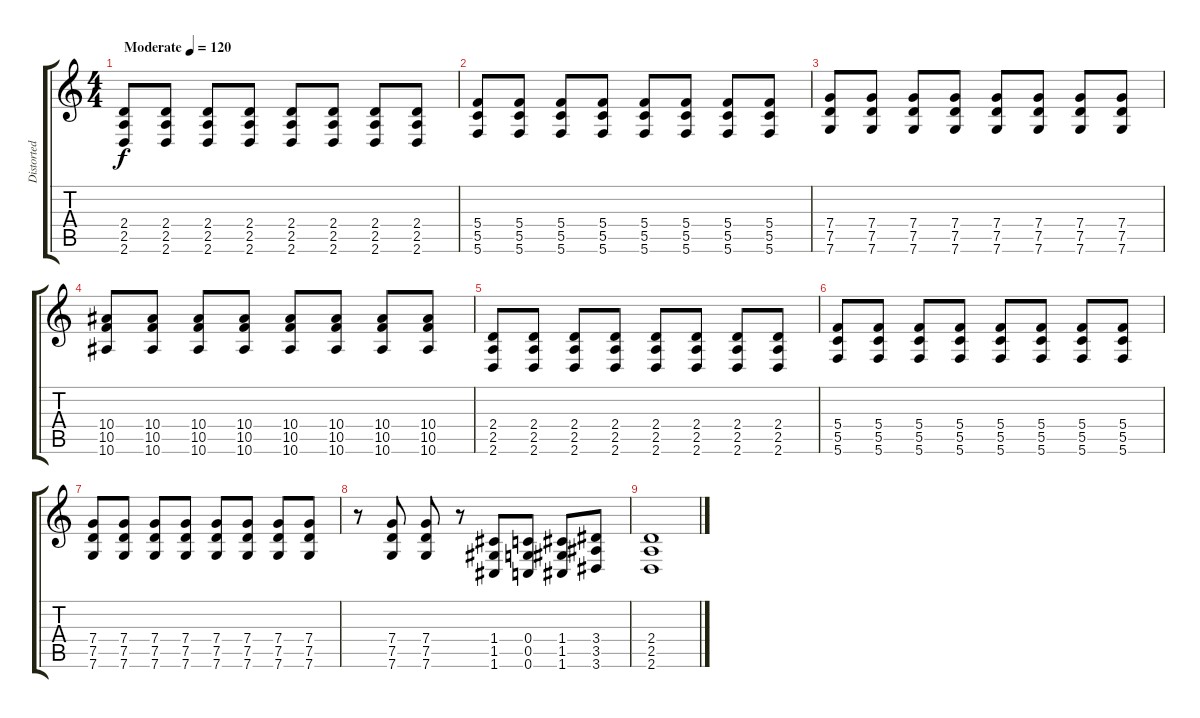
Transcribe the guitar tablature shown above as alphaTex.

\track ("Distorted Guitar" "Distorted ") {instrument distortionguitar}
\staff {score tabs}
\tuning (D4 A3 F3 C3 G2 C2) {hide}
\ts (4 4)
\tempo (120 "Moderate")
\clef g2
\ks c
(2.4 2.5 2.6).8{dy f instrument distortionguitar} (2.4 2.5 2.6).8 (2.4 2.5 2.6).8 (2.4 2.5 2.6).8 (2.4 2.5 2.6).8 (2.4 2.5 2.6).8 (2.4 2.5 2.6).8 (2.4 2.5 2.6).8 |
(5.4 5.5 5.6).8 (5.4 5.5 5.6).8 (5.4 5.5 5.6).8 (5.4 5.5 5.6).8 (5.4 5.5 5.6).8 (5.4 5.5 5.6).8 (5.4 5.5 5.6).8 (5.4 5.5 5.6).8 |
(7.4 7.5 7.6).8 (7.4 7.5 7.6).8 (7.4 7.5 7.6).8 (7.4 7.5 7.6).8 (7.4 7.5 7.6).8 (7.4 7.5 7.6).8 (7.4 7.5 7.6).8 (7.4 7.5 7.6).8 |
(10.4 10.5 10.6).8 (10.4 10.5 10.6).8 (10.4 10.5 10.6).8 (10.4 10.5 10.6).8 (10.4 10.5 10.6).8 (10.4 10.5 10.6).8 (10.4 10.5 10.6).8 (10.4 10.5 10.6).8 |
(2.4 2.5 2.6).8 (2.4 2.5 2.6).8 (2.4 2.5 2.6).8 (2.4 2.5 2.6).8 (2.4 2.5 2.6).8 (2.4 2.5 2.6).8 (2.4 2.5 2.6).8 (2.4 2.5 2.6).8 |
(5.4 5.5 5.6).8 (5.4 5.5 5.6).8 (5.4 5.5 5.6).8 (5.4 5.5 5.6).8 (5.4 5.5 5.6).8 (5.4 5.5 5.6).8 (5.4 5.5 5.6).8 (5.4 5.5 5.6).8 |
(7.4 7.5 7.6).8 (7.4 7.5 7.6).8 (7.4 7.5 7.6).8 (7.4 7.5 7.6).8 (7.4 7.5 7.6).8 (7.4 7.5 7.6).8 (7.4 7.5 7.6).8 (7.4 7.5 7.6).8 |
r.8 (7.4 7.5 7.6).8 (7.4 7.5 7.6).8 r.8 (1.4 1.5 1.6).8 (0.4 0.5 0.6).8 (1.4 1.5 1.6).8 (3.4 3.5 3.6).8 |
(2.4 2.5 2.6).1
